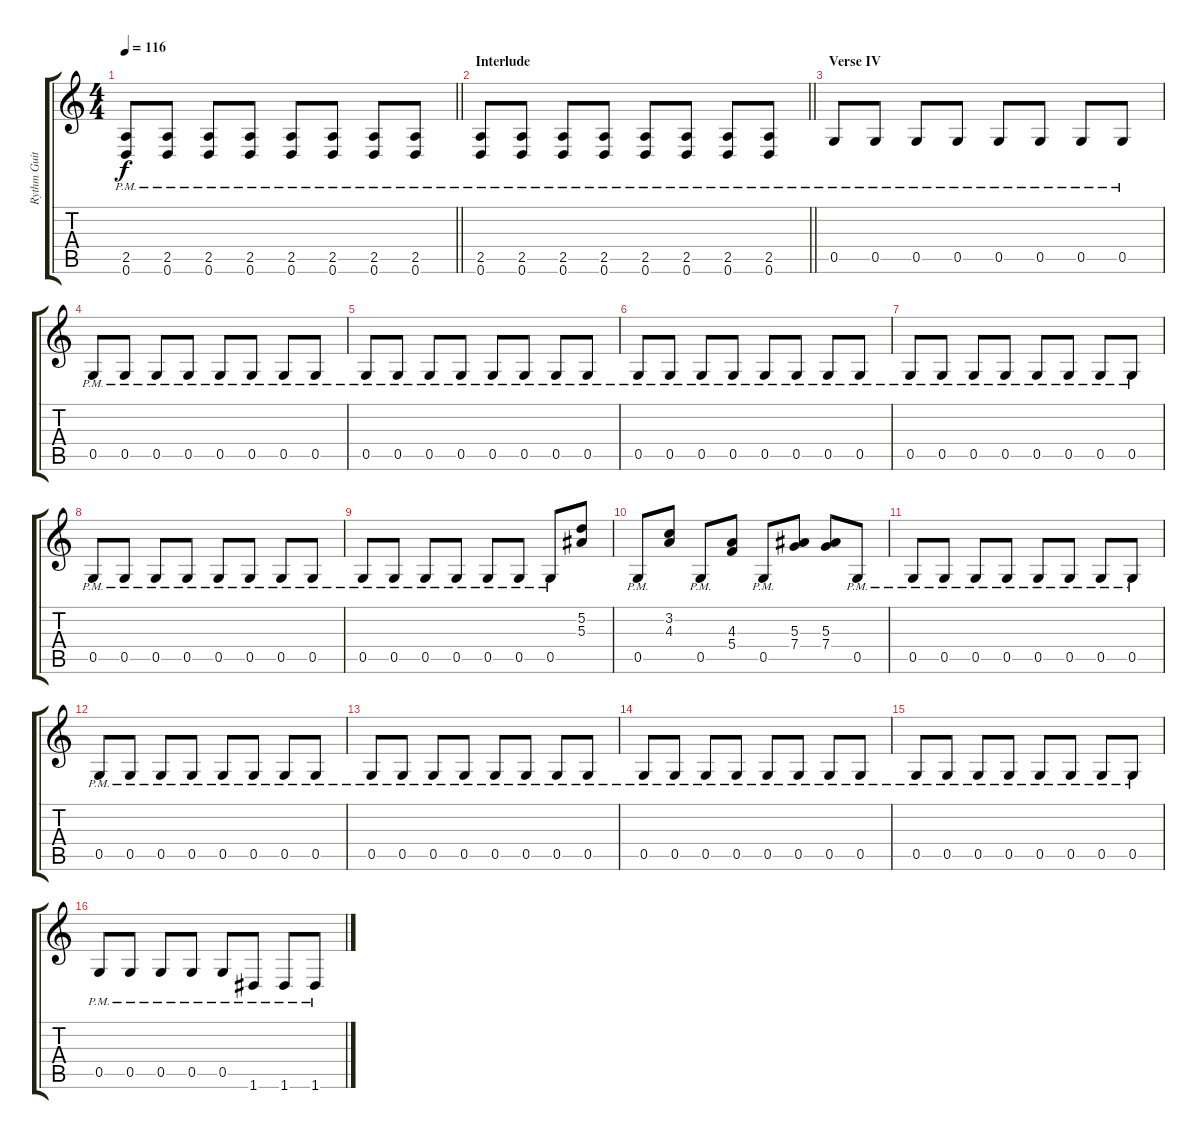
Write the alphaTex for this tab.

\track ("Rythm Guitar I" "Rythm Guit") {instrument distortionguitar}
\staff {score tabs}
\tuning (D4 A3 F3 C3 G2 D2) {hide}
\ts (4 4)
\tempo 116
\clef g2
\barLineRight lightlight
\ks c
(2.5{pm} 0.6{pm}).8{dy f} (2.5{pm} 0.6{pm}).8 (2.5{pm} 0.6{pm}).8 (2.5{pm} 0.6{pm}).8 (2.5{pm} 0.6{pm}).8 (2.5{pm} 0.6{pm}).8 (2.5{pm} 0.6{pm}).8 (2.5{pm} 0.6{pm}).8 |
\section ("" "Interlude")
\barLineRight lightlight
(2.5{pm} 0.6{pm}).8 (2.5{pm} 0.6{pm}).8 (2.5{pm} 0.6{pm}).8 (2.5{pm} 0.6{pm}).8 (2.5{pm} 0.6{pm}).8 (2.5{pm} 0.6{pm}).8 (2.5{pm} 0.6{pm}).8 (2.5{pm} 0.6{pm}).8 |
\section ("" "Verse IV")
0.5{pm}.8{instrument electricguitarclean} 0.5{pm}.8 0.5{pm}.8 0.5{pm}.8 0.5{pm}.8 0.5{pm}.8 0.5{pm}.8 0.5{pm}.8 |
0.5{pm}.8 0.5{pm}.8 0.5{pm}.8 0.5{pm}.8 0.5{pm}.8 0.5{pm}.8 0.5{pm}.8 0.5{pm}.8 |
0.5{pm}.8 0.5{pm}.8 0.5{pm}.8 0.5{pm}.8 0.5{pm}.8 0.5{pm}.8 0.5{pm}.8 0.5{pm}.8 |
0.5{pm}.8 0.5{pm}.8 0.5{pm}.8 0.5{pm}.8 0.5{pm}.8 0.5{pm}.8 0.5{pm}.8 0.5{pm}.8 |
0.5{pm}.8 0.5{pm}.8 0.5{pm}.8 0.5{pm}.8 0.5{pm}.8 0.5{pm}.8 0.5{pm}.8 0.5{pm}.8 |
0.5{pm}.8 0.5{pm}.8 0.5{pm}.8 0.5{pm}.8 0.5{pm}.8 0.5{pm}.8 0.5{pm}.8 0.5{pm}.8 |
0.5{pm}.8 0.5{pm}.8 0.5{pm}.8 0.5{pm}.8 0.5{pm}.8 0.5{pm}.8 0.5{pm}.8 (5.2 5.3).8 |
0.5{pm}.8 (3.2 4.3).8 0.5{pm}.8 (4.3 5.4).8 0.5{pm}.8 (5.3 7.4).8 (5.3 7.4).8 0.5{pm}.8 |
0.5{pm}.8 0.5{pm}.8 0.5{pm}.8 0.5{pm}.8 0.5{pm}.8 0.5{pm}.8 0.5{pm}.8 0.5{pm}.8 |
0.5{pm}.8 0.5{pm}.8 0.5{pm}.8 0.5{pm}.8 0.5{pm}.8 0.5{pm}.8 0.5{pm}.8 0.5{pm}.8 |
0.5{pm}.8 0.5{pm}.8 0.5{pm}.8 0.5{pm}.8 0.5{pm}.8 0.5{pm}.8 0.5{pm}.8 0.5{pm}.8 |
0.5{pm}.8 0.5{pm}.8 0.5{pm}.8 0.5{pm}.8 0.5{pm}.8 0.5{pm}.8 0.5{pm}.8 0.5{pm}.8 |
0.5{pm}.8{volume 16 instrument distortionguitar} 0.5{pm}.8 0.5{pm}.8 0.5{pm}.8 0.5{pm}.8 0.5{pm}.8 0.5{pm}.8 0.5{pm}.8 |
0.5{pm}.8 0.5{pm}.8 0.5{pm}.8 0.5{pm}.8 0.5{pm}.8 1.6{pm}.8 1.6{pm}.8 1.6{pm}.8
